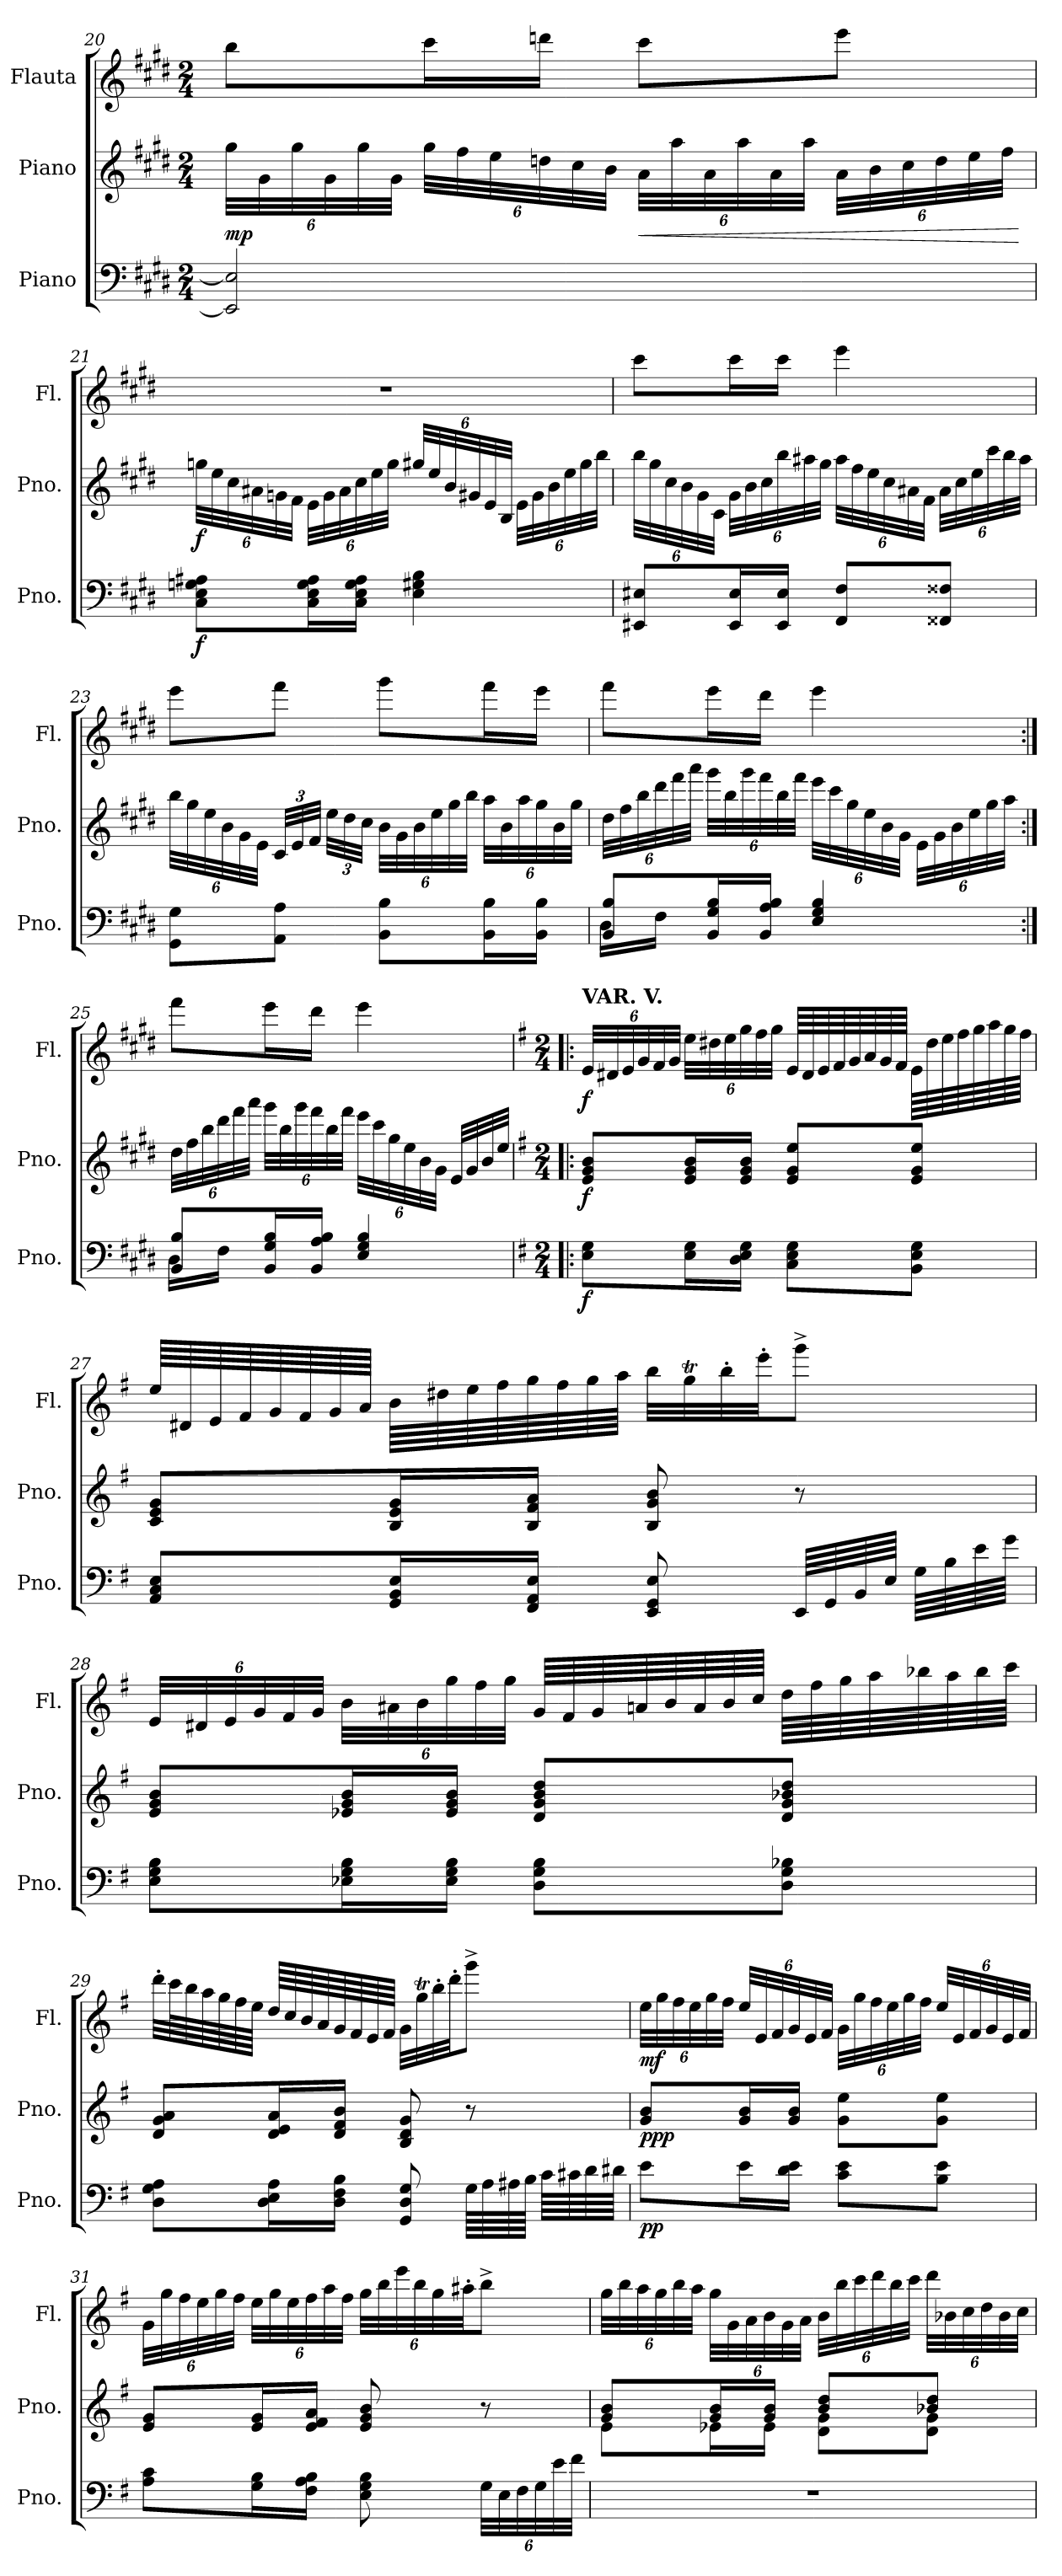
**kern	**dynam	**kern	**dynam	**kern	**dynam
*part3	*part3	*part2	*part2	*part1	*part1
*staff3	*staff3	*staff2	*staff2	*staff1	*staff1
*I"Piano	*	*I"Piano	*	*I"Flauta	*
*I'Pno.	*	*I'Pno.	*	*I'Fl.	*
!!LO:PB:g=z
*clefF4	*	*clefG2	*	*clefG2	*
*k[f#c#g#d#]	*	*k[f#c#g#d#]	*	*k[f#c#g#d#]	*
*M2/4	*	*M2/4	*	*M2/4	*
*	*	*Xbrackettup	*	*	*
=20	=20	=20	=20	=20	=20
!	!	!	!LO:DY:b	!	!
2EE/] 2E/]	.	48gg#\LLL	mp	8bb\L	.
.	.	48g#\	.	.	.
.	.	48gg#\	.	.	.
.	.	48g#\	.	.	.
.	.	48gg#\	.	.	.
.	.	48g#\JJJ	.	.	.
.	.	48gg#\LLL	.	16ccc#\L	.
.	.	48ff#\	.	.	.
.	.	48ee\	.	.	.
.	.	48ddn\	.	16dddn\JJ	.
.	.	48cc#\	.	.	.
.	.	48b\JJJ	.	.	.
!	!	!	!LO:HP:b	!	!
.	.	48a\LLL	<	8ccc#\L	.
.	.	48aa\	.	.	.
.	.	48a\	.	.	.
.	.	48aa\	.	.	.
.	.	48a\	.	.	.
.	.	48aa\JJJ	.	.	.
.	.	48a\LLL	.	8eee\J	.
.	.	48b\	.	.	.
.	.	48cc#\	.	.	.
.	.	48dd\	.	.	.
.	.	48ee\	.	.	.
.	.	48ff#\JJJ	.	.	.
.	.	.	[	.	.
!!LO:LB:g=z
=21	=21	=21	=21	=21	=21
!	!LO:DY:b	!	!LO:DY:b	!	!
8C#\ 8E\ 8Gn\ 8A#X\L	f	48ggn\LLL	f	2r	.
.	.	48ee\	.	.	.
.	.	48cc#\	.	.	.
.	.	48a#X\	.	.	.
.	.	48gn\	.	.	.
.	.	48f#\JJJ	.	.	.
16C#\ 16E\ 16G\ 16A#\L	.	48e\LLL	.	.	.
.	.	48g\	.	.	.
.	.	48a#\	.	.	.
16C#\ 16E\ 16G\ 16A#\JJ	.	48cc#\	.	.	.
.	.	48ee\	.	.	.
.	.	48gg\JJJ	.	.	.
4E\ 4G#X\ 4B\	.	48gg#X/LLL	.	.	.
.	.	48ee/	.	.	.
.	.	48b/	.	.	.
.	.	48g#X/	.	.	.
.	.	48e/	.	.	.
.	.	48B/JJJ	.	.	.
.	.	48e\LLL	.	.	.
.	.	48g#\	.	.	.
.	.	48b\	.	.	.
.	.	48ee\	.	.	.
.	.	48gg#\	.	.	.
.	.	48bb\JJJ	.	.	.
!!LO:LB:g=z
=22	=22	=22	=22	=22	=22
8EE#X/ 8E#X/L	.	48bb\LLL	.	8ccc#\L	.
.	.	48gg#\	.	.	.
.	.	48cc#\	.	.	.
.	.	48b\	.	.	.
.	.	48g#\	.	.	.
.	.	48c#\JJJ	.	.	.
16EE#/ 16E#/L	.	48g#\LLL	.	16ccc#\L	.
.	.	48b\	.	.	.
.	.	48cc#\	.	.	.
16EE#/ 16E#/JJ	.	48bb\	.	16ccc#\JJ	.
.	.	48aa#X\	.	.	.
.	.	48gg#\JJJ	.	.	.
8FF#/ 8F#/L	.	48aa#\LLL	.	4eee\	.
.	.	48ff#\	.	.	.
.	.	48ee\	.	.	.
.	.	48cc#\	.	.	.
.	.	48a#X\	.	.	.
.	.	48f#\JJJ	.	.	.
8FF##X/ 8F##X/J	.	48a#\LLL	.	.	.
.	.	48cc#\	.	.	.
.	.	48ee\	.	.	.
.	.	48ccc#\	.	.	.
.	.	48bb\	.	.	.
.	.	48aa#\JJJ	.	.	.
!!LO:PB:g=z
=23	=23	=23	=23	=23	=23
8GG#\ 8G#\L	.	48bb\LLL	.	8eee\L	.
.	.	48gg#\	.	.	.
.	.	48ee\	.	.	.
.	.	48b\	.	.	.
.	.	48g#\	.	.	.
.	.	48e\JJJ	.	.	.
8AA\ 8A\J	.	48c#/LLL	.	8fff#\J	.
.	.	48e/	.	.	.
.	.	48f#/JJJ	.	.	.
.	.	48ee\LLL	.	.	.
.	.	48dd#\	.	.	.
.	.	48cc#\JJJ	.	.	.
8BB\ 8B\L	.	48b\LLL	.	8ggg#\L	.
.	.	48g#\	.	.	.
.	.	48b\	.	.	.
.	.	48ee\	.	.	.
.	.	48gg#\	.	.	.
.	.	48bb\JJJ	.	.	.
16BB\ 16B\L	.	48aa\LLL	.	16fff#\L	.
.	.	48b\	.	.	.
.	.	48aa\	.	.	.
16BB\ 16B\JJ	.	48gg#\	.	16eee\JJ	.
.	.	48b\	.	.	.
.	.	48gg#\JJJ	.	.	.
!!LO:LB:g=z
=24	=24	=24	=24	=24	=24
*^	*	*	*	*	*
8BB/ 8B/L	16D#\LL	.	48dd#\LLL	.	8fff#\L	.
.	.	.	48ff#\	.	.	.
.	.	.	48bb\	.	.	.
.	16F#\JJ	.	48ddd#\	.	.	.
.	.	.	48fff#\	.	.	.
.	.	.	48aaa\JJJ	.	.	.
16BB/ 16G#/ 16B/L	4.ryy	.	48ggg#\LLL	.	16eee\L	.
.	.	.	48bb\	.	.	.
.	.	.	48ggg#\	.	.	.
16BB/ 16A/ 16B/JJ	.	.	48fff#\	.	16ddd#\JJ	.
.	.	.	48bb\	.	.	.
.	.	.	48fff#\JJJ	.	.	.
4E/ 4G#/ 4B/	.	.	48eee\LLL	.	4eee\	.
.	.	.	48ccc#\	.	.	.
.	.	.	48gg#\	.	.	.
.	.	.	48ee\	.	.	.
.	.	.	48b\	.	.	.
.	.	.	48g#\JJJ	.	.	.
.	.	.	48e\LLL	.	.	.
.	.	.	48g#\	.	.	.
.	.	.	48b\	.	.	.
.	.	.	48ee\	.	.	.
.	.	.	48gg#\	.	.	.
.	.	.	48aa\JJJ	.	.	.
!!LO:LB:g=z
=25:|!	=25:|!	=25:|!	=25:|!	=25:|!	=25:|!	=25:|!
8BB/ 8B/L	16D#\LL	.	48dd#\LLL	.	8fff#\L	.
.	.	.	48ff#\	.	.	.
.	.	.	48bb\	.	.	.
.	16F#\JJ	.	48ddd#\	.	.	.
.	.	.	48fff#\	.	.	.
.	.	.	48aaa\JJJ	.	.	.
16BB/ 16G#/ 16B/L	4.ryy	.	48ggg#\LLL	.	16eee\L	.
.	.	.	48bb\	.	.	.
.	.	.	48ggg#\	.	.	.
16BB/ 16A/ 16B/JJ	.	.	48fff#\	.	16ddd#\JJ	.
.	.	.	48bb\	.	.	.
.	.	.	48fff#\JJJ	.	.	.
4E/ 4G#/ 4B/	.	.	48eee\LLL	.	4eee\	.
.	.	.	48ccc#\	.	.	.
.	.	.	48gg#\	.	.	.
.	.	.	48ee\	.	.	.
.	.	.	48b\	.	.	.
.	.	.	48g#\JJJ	.	.	.
.	.	.	32e/LLL	.	.	.
.	.	.	32g#/	.	.	.
.	.	.	32b/	.	.	.
.	.	.	32ee/JJJ	.	.	.
*v	*v	*	*	*	*	*
!!LO:PB:g=z
=26!|:	=26!|:	=26!|:	=26!|:	=26!|:	=26!|:
*k[f#]	*	*k[f#]	*	*k[f#]	*
*M2/4	*	*M2/4	*	*M2/4	*
*	*	*	*	*Xbrackettup	*
*	*	*	*	*MM45	*
!	!	!	!	!LO:TX:a:B:t=VAR. V.	!
!	!LO:DY:b	!	!LO:DY:b	!	!LO:DY:b
8E\ 8G\L	f	8e/ 8g/ 8b/L	f	48e/LLL	f
.	.	.	.	48d#X/	.
.	.	.	.	48e/	.
.	.	.	.	48g/	.
.	.	.	.	48f#/	.
.	.	.	.	48g/JJJ	.
16E\ 16G\L	.	16e/ 16g/ 16b/L	.	48ee\LLL	.
.	.	.	.	48dd#X\	.
.	.	.	.	48ee\	.
16D\ 16E\ 16G\JJ	.	16e/ 16g/ 16b/JJ	.	48gg\	.
.	.	.	.	48ff#\	.
.	.	.	.	48gg\JJJ	.
8C\ 8E\ 8G\L	.	8e/ 8g/ 8ee/L	.	64e/LLLL	.
.	.	.	.	64d#/	.
.	.	.	.	64e/	.
.	.	.	.	64f#/	.
.	.	.	.	64g/	.
.	.	.	.	64a/	.
.	.	.	.	64g/	.
.	.	.	.	64f#/JJJJ	.
8BB\ 8E\ 8G\J	.	8e/ 8g/ 8ee/J	.	64e\LLLL	.
.	.	.	.	64dd#\	.
.	.	.	.	64ee\	.
.	.	.	.	64ff#\	.
.	.	.	.	64gg\	.
.	.	.	.	64aa\	.
.	.	.	.	64gg\	.
.	.	.	.	64ff#\JJJJ	.
!!LO:LB:g=z
=27	=27	=27	=27	=27	=27
8AA/ 8C/ 8E/L	.	8c/ 8e/ 8g/L	.	64ee/LLLL	.
.	.	.	.	64d#X/	.
.	.	.	.	64e/	.
.	.	.	.	64f#/	.
.	.	.	.	64g/	.
.	.	.	.	64f#/	.
.	.	.	.	64g/	.
.	.	.	.	64a/JJJJ	.
16GG/ 16BB/ 16E/L	.	16B/ 16e/ 16g/L	.	64b\LLLL	.
.	.	.	.	64dd#X\	.
.	.	.	.	64ee\	.
.	.	.	.	64ff#\	.
16FF#/ 16AA/ 16E/JJ	.	16B/ 16f#/ 16a/JJ	.	64gg\	.
.	.	.	.	64ff#\	.
.	.	.	.	64gg\	.
.	.	.	.	64aa\JJJJ	.
8EE/ 8GG/ 8E/	.	8B/ 8g/ 8b/	.	32bb\LLL	.
.	.	.	.	32ggT\	.
.	.	.	.	32bb'\	.
.	.	.	.	32eee'\JJ	.
64EE/LLLL	.	8r	.	8ggg^\J	.
64GG/	.	.	.	.	.
64BB/	.	.	.	.	.
64E/JJJJ	.	.	.	.	.
64G\LLLL	.	.	.	.	.
64B\	.	.	.	.	.
64e\	.	.	.	.	.
64g\JJJJ	.	.	.	.	.
!!LO:LB:g=z
=28	=28	=28	=28	=28	=28
8E\ 8G\ 8B\L	.	8e/ 8g/ 8b/L	.	48e/LLL	.
.	.	.	.	48d#X/	.
.	.	.	.	48e/	.
.	.	.	.	48g/	.
.	.	.	.	48f#/	.
.	.	.	.	48g/JJJ	.
16E-X\ 16G\ 16B\L	.	16e-X/ 16g/ 16b/L	.	48b\LLL	.
.	.	.	.	48a#X\	.
.	.	.	.	48b\	.
16E-\ 16G\ 16B\JJ	.	16e-/ 16g/ 16b/JJ	.	48gg\	.
.	.	.	.	48ff#\	.
.	.	.	.	48gg\JJJ	.
8D\ 8G\ 8B\L	.	8d/ 8g/ 8b/ 8dd/L	.	64g/LLLL	.
.	.	.	.	64f#/	.
.	.	.	.	64g/	.
.	.	.	.	64an/	.
.	.	.	.	64b/	.
.	.	.	.	64a/	.
.	.	.	.	64b/	.
.	.	.	.	64cc/JJJJ	.
8D\ 8G\ 8B-X\J	.	8d/ 8g/ 8b-X/ 8dd/J	.	64dd\LLLL	.
.	.	.	.	64ff#\	.
.	.	.	.	64gg\	.
.	.	.	.	64aa\	.
.	.	.	.	64bb-X\	.
.	.	.	.	64aa\	.
.	.	.	.	64bb-\	.
.	.	.	.	64ccc\JJJJ	.
!!LO:PB:g=z
=29	=29	=29	=29	=29	=29
8D\ 8G\ 8A\L	.	8d/ 8g/ 8a/L	.	32ddd'\LLL	.
.	.	.	.	64ccc\L	.
.	.	.	.	64bb\	.
.	.	.	.	64aa\	.
.	.	.	.	64gg\	.
.	.	.	.	64ff#\	.
.	.	.	.	64ee\JJJJ	.
16D\ 16E\ 16A\L	.	16d/ 16e/ 16a/L	.	64dd/LLLL	.
.	.	.	.	64cc/	.
.	.	.	.	64b/	.
.	.	.	.	64a/	.
16D\ 16F#\ 16B\JJ	.	16d/ 16f#/ 16b/JJ	.	64g/	.
.	.	.	.	64f#/	.
.	.	.	.	64e/	.
.	.	.	.	64f#/JJJJ	.
8GG/ 8D/ 8G/	.	8B/ 8d/ 8g/	.	32g\LLL	.
.	.	.	.	32ggT\	.
.	.	.	.	32bb'\	.
.	.	.	.	32ddd'\JJ	.
64G\LLLL	.	8r	.	8ggg^\J	.
64A\	.	.	.	.	.
64A#X\	.	.	.	.	.
64B\JJJJ	.	.	.	.	.
64c\LLLL	.	.	.	.	.
64c#X\	.	.	.	.	.
64d\	.	.	.	.	.
64d#X\JJJJ	.	.	.	.	.
!!LO:LB:g=z
=30	=30	=30	=30	=30	=30
!	!LO:DY:b	!	!	!	!
!	!LO:DY:n=1:b	!	!LO:DY:b	!	!
!	!	!	!LO:DY:n=1:b	!	!
!	!	!	!LO:DY:n=2:b	!	!LO:DY:b
8e\L	p p	8g/ 8b/L	p p p	48ee\LLL	mf
.	.	.	.	48gg\	.
.	.	.	.	48ff#\	.
.	.	.	.	48ee\	.
.	.	.	.	48gg\	.
.	.	.	.	48ff#\JJJ	.
16e\L	.	16g/ 16b/L	.	48ee/LLL	.
.	.	.	.	48e/	.
.	.	.	.	48f#/	.
16d\ 16e\JJ	.	16g/ 16b/JJ	.	48g/	.
.	.	.	.	48e/	.
.	.	.	.	48f#/JJJ	.
8c\ 8e\L	.	8g\ 8ee\L	.	48g\LLL	.
.	.	.	.	48gg\	.
.	.	.	.	48ff#\	.
.	.	.	.	48ee\	.
.	.	.	.	48gg\	.
.	.	.	.	48ff#\JJJ	.
8B\ 8e\J	.	8g\ 8ee\J	.	48ee/LLL	.
.	.	.	.	48e/	.
.	.	.	.	48f#/	.
.	.	.	.	48g/	.
.	.	.	.	48e/	.
.	.	.	.	48f#/JJJ	.
=31	=31	=31	=31	=31	=31
8A\ 8c\L	.	8e/ 8g/L	.	48g\LLL	.
.	.	.	.	48gg\	.
.	.	.	.	48ff#\	.
.	.	.	.	48ee\	.
.	.	.	.	48gg\	.
.	.	.	.	48ff#\JJJ	.
16G\ 16B\L	.	16e/ 16g/L	.	48ee\LLL	.
.	.	.	.	48gg\	.
.	.	.	.	48ee\	.
16F#\ 16A\ 16B\JJ	.	16e/ 16f#/ 16a/JJ	.	48ff#\	.
.	.	.	.	48aa\	.
.	.	.	.	48ff#\JJJ	.
8E\ 8G\ 8B\	.	8e/ 8g/ 8b/	.	48gg\LLL	.
.	.	.	.	48bb\	.
.	.	.	.	48eee\	.
.	.	.	.	48bb\	.
.	.	.	.	48gg\	.
.	.	.	.	48aa#X'\JJ	.
*Xbrackettup	*	*	*	*	*
48G\LLL	.	8r	.	8bb^\J	.
48E\	.	.	.	.	.
48F#\	.	.	.	.	.
48G\	.	.	.	.	.
48e\	.	.	.	.	.
48f#\JJJ	.	.	.	.	.
!!LO:LB:g=z
=32	=32	=32	=32	=32	=32
*	*	*^	*	*	*
2r	.	8g/ 8b/L	8e\L	.	48gg\LLL	.
.	.	.	.	.	48bb\	.
.	.	.	.	.	48aa\	.
.	.	.	.	.	48gg\	.
.	.	.	.	.	48bb\	.
.	.	.	.	.	48aa\JJJ	.
.	.	16g/ 16b/L	16e-X\L	.	48gg\LLL	.
.	.	.	.	.	48g\	.
.	.	.	.	.	48a\	.
.	.	16g/ 16b/JJ	16e-\JJ	.	48b\	.
.	.	.	.	.	48g\	.
.	.	.	.	.	48a\JJJ	.
.	.	8b/ 8dd/L	8d\ 8g\L	.	48b\LLL	.
.	.	.	.	.	48bb\	.
.	.	.	.	.	48ccc\	.
.	.	.	.	.	48ddd\	.
.	.	.	.	.	48bb\	.
.	.	.	.	.	48ccc\JJJ	.
.	.	8b-X/ 8dd/J	8d\ 8g\J	.	48ddd\LLL	.
.	.	.	.	.	48b-X\	.
.	.	.	.	.	48cc\	.
.	.	.	.	.	48dd\	.
.	.	.	.	.	48b-\	.
.	.	.	.	.	48cc\JJJ	.
*	*	*v	*v	*	*	*
=	=	=	=	=	=
*-	*-	*-	*-	*-	*-
